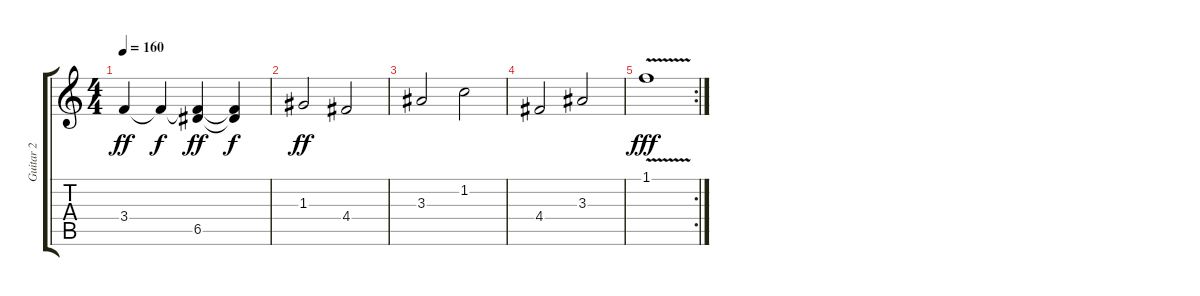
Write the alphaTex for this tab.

\track ("Guitar 2" "Guitar 2") {instrument acousticguitarnylon}
\staff {score tabs}
\tuning (E4 B3 G3 D3 A2 E2) {hide}
\ts (4 4)
\tempo 160
\clef g2
\ks c
3.4.4{dy ff} 3.4{t}.4{dy f} (3.4{t} 6.5).4{dy ff} (3.4{t} 6.5{t}).4{dy f} |
1.3.2{dy ff} 4.4.2 |
3.3.2 1.2.2 |
4.4.2 3.3.2 |
\rc 2
1.1{v}.1{dy fff}
